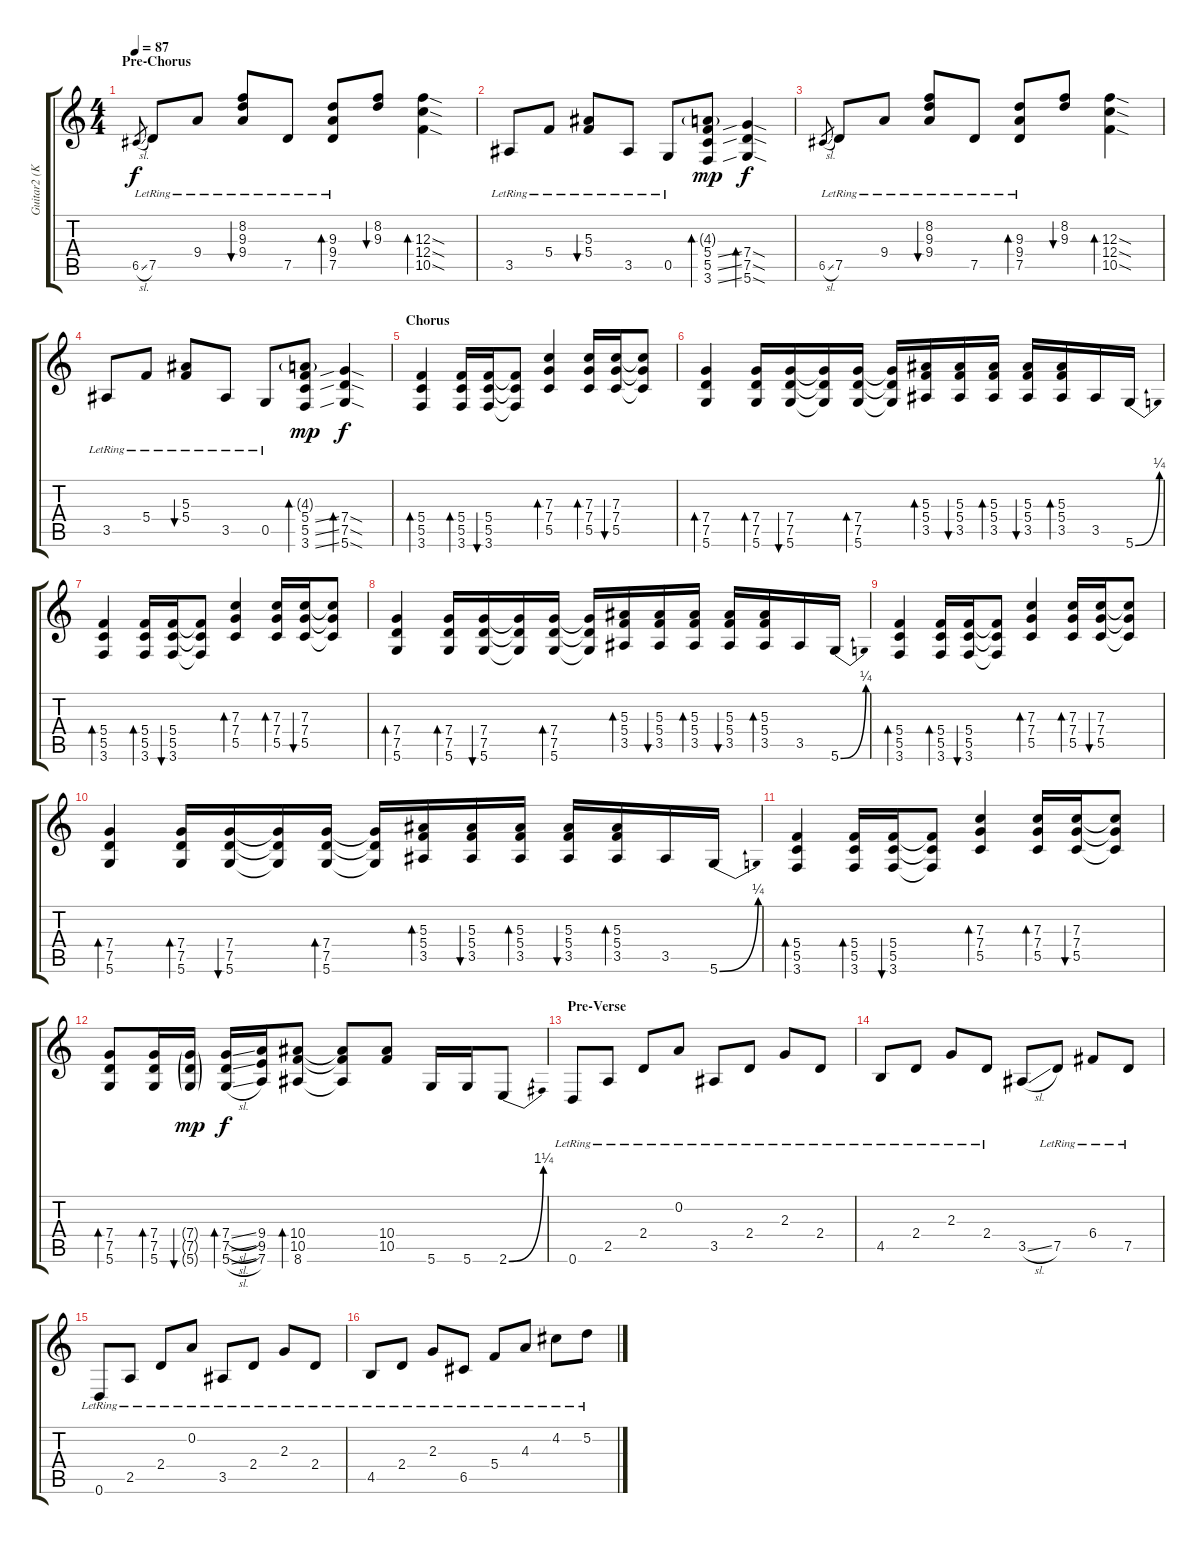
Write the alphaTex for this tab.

\track ("Guitar2 (Kuddel)" "Guitar2 (K") {instrument electricguitarjazz}
\staff {score tabs}
\tuning (D4 A3 F3 C3 G2 D2) {hide}
\ts (4 4)
\section ("" "Pre-Chorus")
\tempo 87
\clef g2
\ks c
6.5{sl}.8{gr dy f} 7.5{lr}.8 9.4{lr}.8 (8.2{lr} 9.3{lr} 9.4{lr}).8{bu 120} 7.5{lr}.8 (9.3 9.4{lr} 7.5{lr}).8{bd 120} (8.2 9.3).8{bu 60} (12.3{sod} 12.4{sod} 10.5{sod}).4{bd 120} |
3.5{lr}.8 5.4{lr}.8 (5.3{lr} 5.4{lr}).8{bu 60} 3.5{lr}.8 0.5{lr}.8 (4.3{g} 5.4{ss} 5.5{ss} 3.6{ss}).8{bd 120 dy mp} (7.4{sod} 7.5{sod} 5.6{sod}).4{bd 120 dy f} |
6.5{sl}.8{gr} 7.5{lr}.8 9.4{lr}.8 (8.2{lr} 9.3{lr} 9.4{lr}).8{bu 120} 7.5{lr}.8 (9.3 9.4{lr} 7.5{lr}).8{bd 120} (8.2 9.3).8{bu 60} (12.3{sod} 12.4{sod} 10.5{sod}).4{bd 120} |
3.5{lr}.8 5.4{lr}.8 (5.3{lr} 5.4{lr}).8{bu 60} 3.5{lr}.8 0.5{lr}.8 (4.3{g} 5.4{ss} 5.5{ss} 3.6{ss}).8{bd 120 dy mp} (7.4{sod} 7.5{sod} 5.6{sod}).4{bd 120 dy f} |
\section ("" "Chorus")
(5.4 5.5 3.6).4{bd 120} (5.4 5.5 3.6).16{bd 120} (5.4 5.5 3.6).16{bu 120} (5.4{t} 5.5{t} 3.6{t}).8 (7.3 7.4 5.5).4{bd 120} (7.3 7.4 5.5).16{bd 120} (7.3 7.4 5.5).16{bu 120} (7.3{t} 7.4{t} 5.5{t}).8 |
(7.4 7.5 5.6).4{bd 120} (7.4 7.5 5.6).16{bd 120} (7.4 7.5 5.6).16{bu 120} (7.4{t} 7.5{t} 5.6{t}).16 (7.4 7.5 5.6).16{bd 120} (7.4{t} 7.5{t} 5.6{t}).16 (5.3 5.4 3.5).16{bd 120} (5.3 5.4 3.5).16{bu 120} (5.3 5.4 3.5).16{bd 120} (5.3 5.4 3.5).16{bu 120} (5.3 5.4 3.5).16{bd 120} 3.5.16 5.6{be (bend 0 0 60 1)}.16 |
(5.4 5.5 3.6).4{bd 120} (5.4 5.5 3.6).16{bd 120} (5.4 5.5 3.6).16{bu 120} (5.4{t} 5.5{t} 3.6{t}).8 (7.3 7.4 5.5).4{bd 120} (7.3 7.4 5.5).16{bd 120} (7.3 7.4 5.5).16{bu 120} (7.3{t} 7.4{t} 5.5{t}).8 |
(7.4 7.5 5.6).4{bd 120} (7.4 7.5 5.6).16{bd 120} (7.4 7.5 5.6).16{bu 120} (7.4{t} 7.5{t} 5.6{t}).16 (7.4 7.5 5.6).16{bd 120} (7.4{t} 7.5{t} 5.6{t}).16 (5.3 5.4 3.5).16{bd 120} (5.3 5.4 3.5).16{bu 120} (5.3 5.4 3.5).16{bd 120} (5.3 5.4 3.5).16{bu 120} (5.3 5.4 3.5).16{bd 120} 3.5.16 5.6{be (bend 0 0 60 1)}.16 |
(5.4 5.5 3.6).4{bd 120} (5.4 5.5 3.6).16{bd 120} (5.4 5.5 3.6).16{bu 120} (5.4{t} 5.5{t} 3.6{t}).8 (7.3 7.4 5.5).4{bd 120} (7.3 7.4 5.5).16{bd 120} (7.3 7.4 5.5).16{bu 120} (7.3{t} 7.4{t} 5.5{t}).8 |
(7.4 7.5 5.6).4{bd 120} (7.4 7.5 5.6).16{bd 120} (7.4 7.5 5.6).16{bu 120} (7.4{t} 7.5{t} 5.6{t}).16 (7.4 7.5 5.6).16{bd 120} (7.4{t} 7.5{t} 5.6{t}).16 (5.3 5.4 3.5).16{bd 120} (5.3 5.4 3.5).16{bu 120} (5.3 5.4 3.5).16{bd 120} (5.3 5.4 3.5).16{bu 120} (5.3 5.4 3.5).16{bd 120} 3.5.16 5.6{be (bend 0 0 60 1)}.16 |
(5.4 5.5 3.6).4{bd 120} (5.4 5.5 3.6).16{bd 120} (5.4 5.5 3.6).16{bu 120} (5.4{t} 5.5{t} 3.6{t}).8 (7.3 7.4 5.5).4{bd 120} (7.3 7.4 5.5).16{bd 120} (7.3 7.4 5.5).16{bu 120} (7.3{t} 7.4{t} 5.5{t}).8 |
(7.4 7.5 5.6).8{bd 120} (7.4 7.5 5.6).16{bd 120} (7.4{g} 7.5{g} 5.6{g}).16{bu 120 dy mp} (7.4{sl} 7.5{sl} 5.6{sl}).16{bd 120 dy f} (9.4 9.5 7.6).16 (10.4 10.5 8.6).8{bd 120} (10.4{t} 10.5{t} 8.6{t}).8 (10.4 10.5).8 5.6.16 5.6.16 2.6{be (bend 0 0 60 5)}.8 |
\section ("" "Pre-Verse")
0.6{lr}.8 2.5{lr}.8 2.4{lr}.8 0.2{lr}.8 3.5{lr}.8 2.4{lr}.8 2.3{lr}.8 2.4{lr}.8 |
4.5{lr}.8 2.4{lr}.8 2.3{lr}.8 2.4{lr}.8 3.5{sl}.8 7.5{lr}.8 6.4{lr}.8 7.5{lr}.8 |
0.6{lr}.8 2.5{lr}.8 2.4{lr}.8 0.2{lr}.8 3.5{lr}.8 2.4{lr}.8 2.3{lr}.8 2.4{lr}.8 |
4.5{lr}.8 2.4{lr}.8 2.3{lr}.8 6.5{lr}.8 5.4{lr}.8 4.3{lr}.8 4.2{lr}.8 5.2{lr}.8
